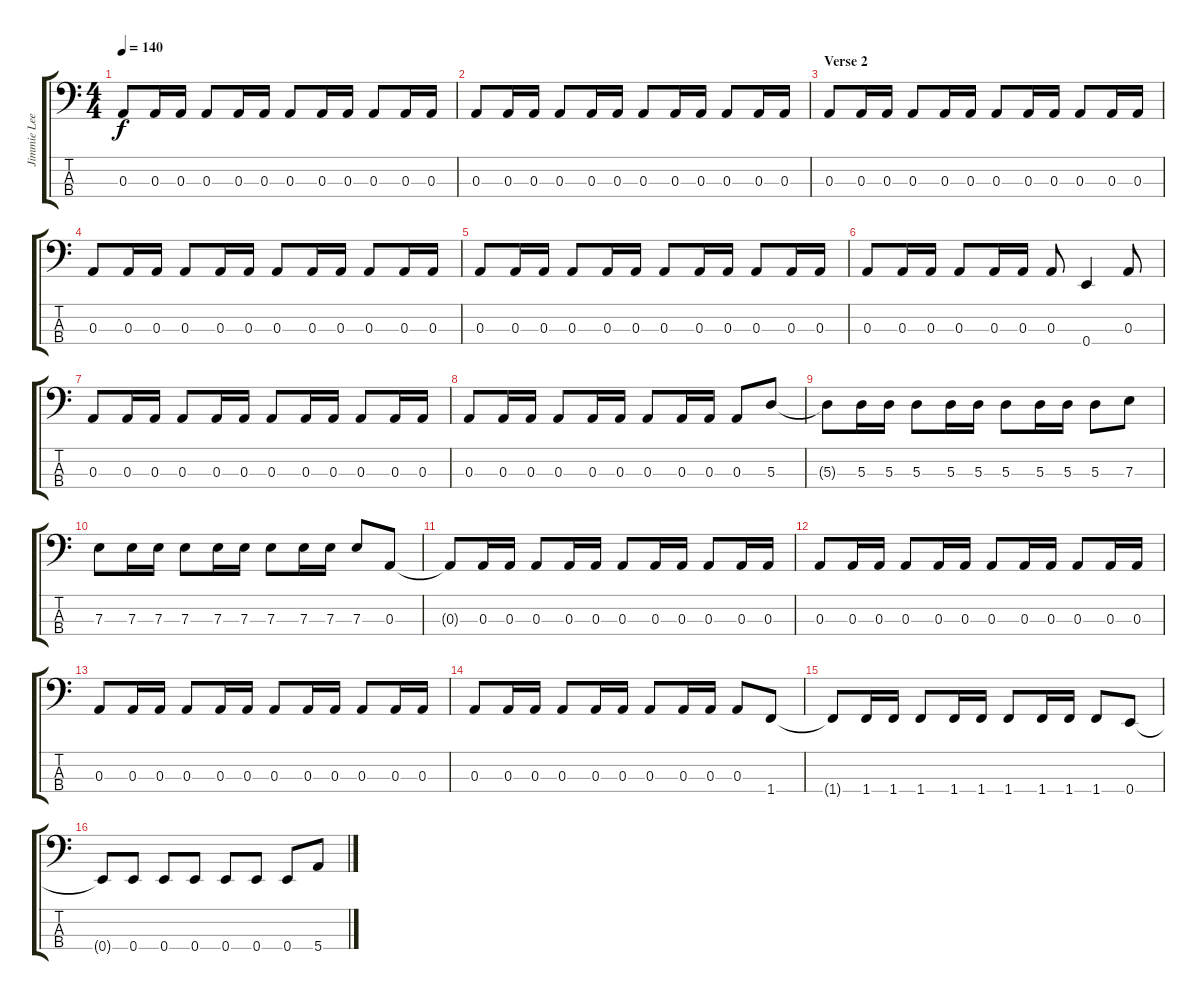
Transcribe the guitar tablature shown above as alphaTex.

\track ("Jimmie Lee Sloas" "Jimmie Lee") {instrument electricbasspick}
\staff {score tabs}
\tuning (G2 D2 A1 E1) {hide}
\ts (4 4)
\tempo 140
\clef f4
\ks c
0.3.8{dy f} 0.3.16 0.3.16 0.3.8 0.3.16 0.3.16 0.3.8 0.3.16 0.3.16 0.3.8 0.3.16 0.3.16 |
0.3.8 0.3.16 0.3.16 0.3.8 0.3.16 0.3.16 0.3.8 0.3.16 0.3.16 0.3.8 0.3.16 0.3.16 |
\section ("" "Verse 2")
0.3.8 0.3.16 0.3.16 0.3.8 0.3.16 0.3.16 0.3.8 0.3.16 0.3.16 0.3.8 0.3.16 0.3.16 |
0.3.8 0.3.16 0.3.16 0.3.8 0.3.16 0.3.16 0.3.8 0.3.16 0.3.16 0.3.8 0.3.16 0.3.16 |
0.3.8 0.3.16 0.3.16 0.3.8 0.3.16 0.3.16 0.3.8 0.3.16 0.3.16 0.3.8 0.3.16 0.3.16 |
0.3.8 0.3.16 0.3.16 0.3.8 0.3.16 0.3.16 0.3.8 0.4.4 0.3.8 |
0.3.8 0.3.16 0.3.16 0.3.8 0.3.16 0.3.16 0.3.8 0.3.16 0.3.16 0.3.8 0.3.16 0.3.16 |
0.3.8 0.3.16 0.3.16 0.3.8 0.3.16 0.3.16 0.3.8 0.3.16 0.3.16 0.3.8 5.3.8 |
5.3{t}.8 5.3.16 5.3.16 5.3.8 5.3.16 5.3.16 5.3.8 5.3.16 5.3.16 5.3.8 7.3.8 |
7.3.8 7.3.16 7.3.16 7.3.8 7.3.16 7.3.16 7.3.8 7.3.16 7.3.16 7.3.8 0.3.8 |
0.3{t}.8 0.3.16 0.3.16 0.3.8 0.3.16 0.3.16 0.3.8 0.3.16 0.3.16 0.3.8 0.3.16 0.3.16 |
0.3.8 0.3.16 0.3.16 0.3.8 0.3.16 0.3.16 0.3.8 0.3.16 0.3.16 0.3.8 0.3.16 0.3.16 |
0.3.8 0.3.16 0.3.16 0.3.8 0.3.16 0.3.16 0.3.8 0.3.16 0.3.16 0.3.8 0.3.16 0.3.16 |
0.3.8 0.3.16 0.3.16 0.3.8 0.3.16 0.3.16 0.3.8 0.3.16 0.3.16 0.3.8 1.4.8 |
1.4{t}.8 1.4.16 1.4.16 1.4.8 1.4.16 1.4.16 1.4.8 1.4.16 1.4.16 1.4.8 0.4.8 |
0.4{t}.8 0.4.8 0.4.8 0.4.8 0.4.8 0.4.8 0.4.8 5.4.8
